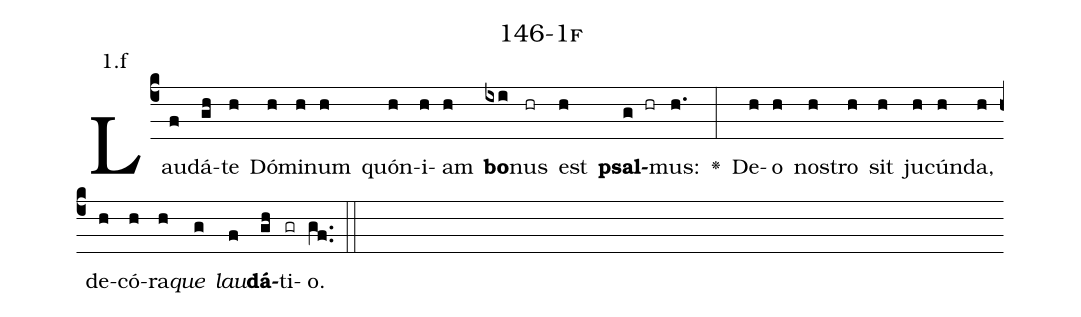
name: 146-1f;
annotation: 1.f;
%%
(c4)Lau(f)dá(gh)te(h) Dó(h)mi(h)num(h) quón(h)i(h)am(h) <b>bo</b>(ixi)nus(hr) est(h) <b>psal</b>(g hr)mus:(h.) <v>\greheightstar</v>(:) De(h)o(h) nos(h)tro(h) sit(h) ju(h)cún(h)da,(h) de(h)có(h)ra(h)<i>que</i>(g) <i>lau</i>(f)<b>dá</b>(gh)ti(gr)o.(gf..) (::)


%E(h) u(h) o(g) u(f) a(gh) e.(gf..) (::)
